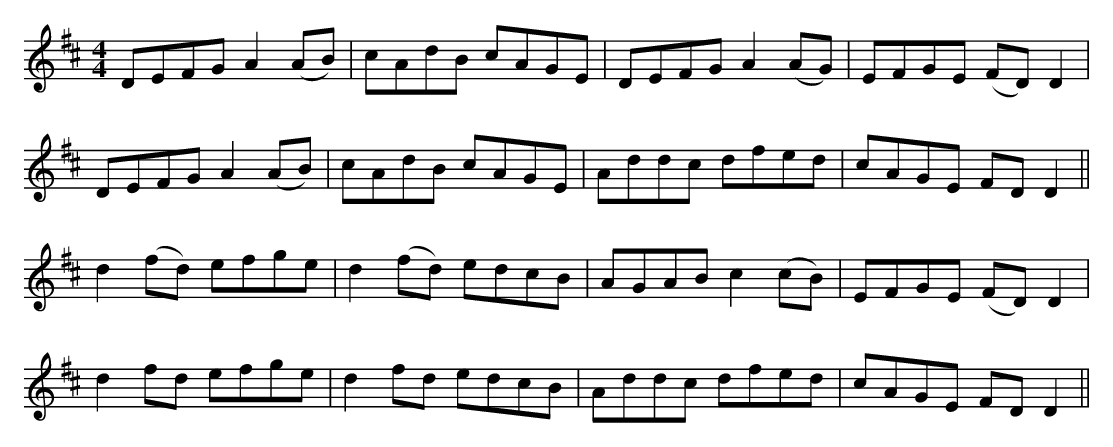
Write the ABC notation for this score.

X:1
M:4/4
K:D
DEFG A2(AB)|cAdB cAGE|DEFG A2(AG)|EFGE (FD) D2|
DEFG A2(AB)|cAdB cAGE|Addc dfed|cAGE FD D2||
d2(fd) efge|d2(fd) edcB|AGAB c2(cB)|EFGE (FD) D2|
d2fd efge|d2fd edcB|Addc dfed|cAGE FD D2||
